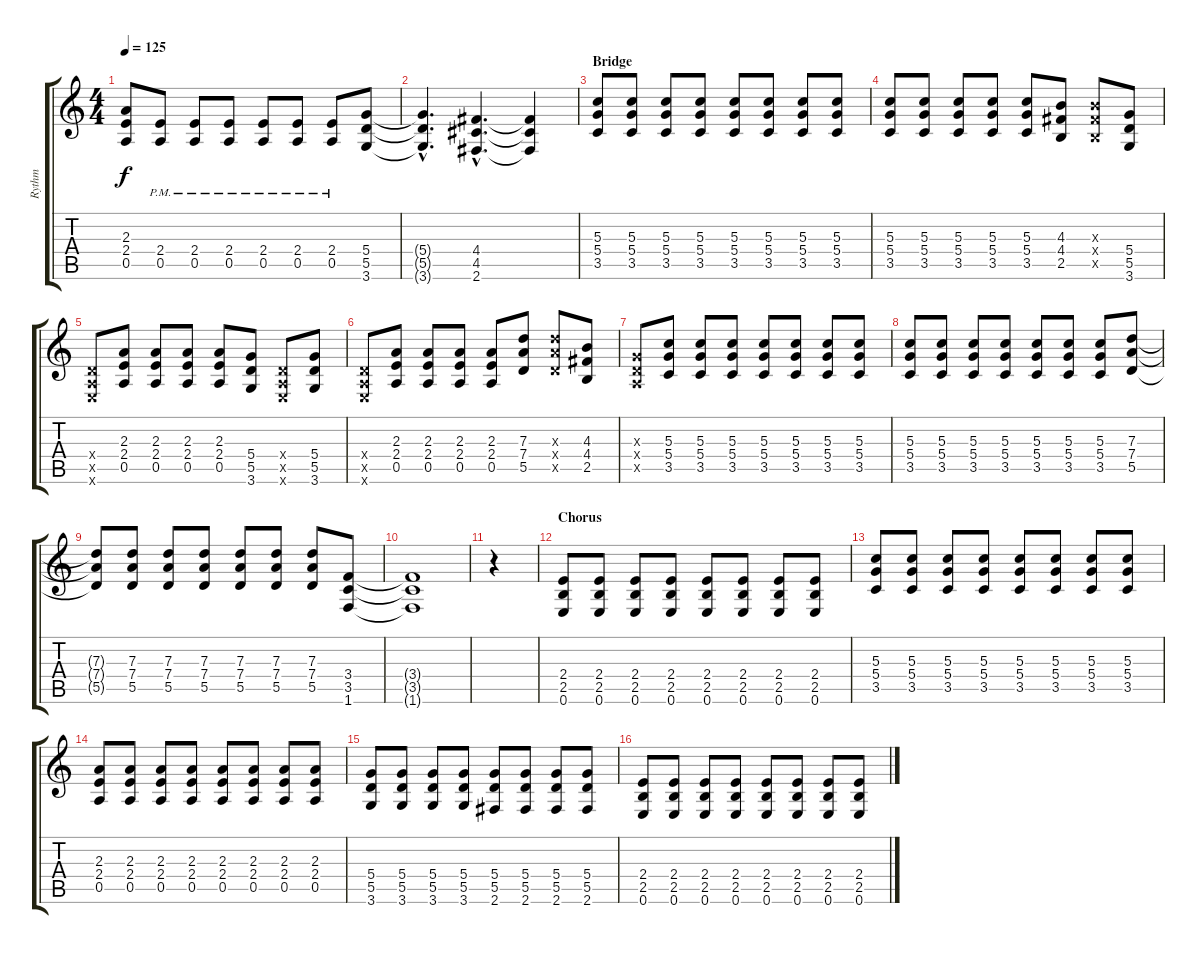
\track ("Rythm" "Rythm") {instrument distortionguitar}
\staff {score tabs}
\tuning (E4 B3 G3 D3 A2 E2) {hide}
\ts (4 4)
\tempo 125
\clef g2
\ks c
(2.3 2.4 0.5).8{dy f} (2.4{pm} 0.5{pm}).8 (2.4{pm} 0.5{pm}).8 (2.4{pm} 0.5{pm}).8 (2.4{pm} 0.5{pm}).8 (2.4{pm} 0.5{pm}).8 (2.4{pm} 0.5{pm}).8 (5.4 5.5 3.6).8 |
(5.4{hac t} 5.5{hac t} 3.6{hac t}).4{d} (4.4{hac} 4.5{hac} 2.6{hac}).4{d} (4.4{t} 4.5{t} 2.6{t}).4 |
\section ("" "Bridge")
(5.3 5.4 3.5).8 (5.3 5.4 3.5).8 (5.3 5.4 3.5).8 (5.3 5.4 3.5).8 (5.3 5.4 3.5).8 (5.3 5.4 3.5).8 (5.3 5.4 3.5).8 (5.3 5.4 3.5).8 |
(5.3 5.4 3.5).8 (5.3 5.4 3.5).8 (5.3 5.4 3.5).8 (5.3 5.4 3.5).8 (5.3 5.4 3.5).8 (4.3 4.4 2.5).8 (4.3{x} 4.4{x} 2.5{x}).8 (5.4 5.5 3.6).8 |
(0.4{x} 0.5{x} 0.6{x}).8 (2.3 2.4 0.5).8 (2.3 2.4 0.5).8 (2.3 2.4 0.5).8 (2.3 2.4 0.5).8 (5.4 5.5 3.6).8 (0.4{x} 0.5{x} 0.6{x}).8 (5.4 5.5 3.6).8 |
(0.4{x} 0.5{x} 0.6{x}).8 (2.3 2.4 0.5).8 (2.3 2.4 0.5).8 (2.3 2.4 0.5).8 (2.3 2.4 0.5).8 (7.3 7.4 5.5).8 (7.3{x} 7.4{x} 5.5{x}).8 (4.3 4.4 2.5).8 |
(0.3{x} 0.4{x} 0.5{x}).8 (5.3 5.4 3.5).8 (5.3 5.4 3.5).8 (5.3 5.4 3.5).8 (5.3 5.4 3.5).8 (5.3 5.4 3.5).8 (5.3 5.4 3.5).8 (5.3 5.4 3.5).8 |
(5.3 5.4 3.5).8 (5.3 5.4 3.5).8 (5.3 5.4 3.5).8 (5.3 5.4 3.5).8 (5.3 5.4 3.5).8 (5.3 5.4 3.5).8 (5.3 5.4 3.5).8 (7.3 7.4 5.5).8 |
(7.3{t} 7.4{t} 5.5{t}).8 (7.3 7.4 5.5).8 (7.3 7.4 5.5).8 (7.3 7.4 5.5).8 (7.3 7.4 5.5).8 (7.3 7.4 5.5).8 (7.3 7.4 5.5).8 (3.4 3.5 1.6).8 |
(3.4{t} 3.5{t} 1.6{t}).1 |
r.4 |
\section ("" "Chorus")
(2.4 2.5 0.6).8 (2.4 2.5 0.6).8 (2.4 2.5 0.6).8 (2.4 2.5 0.6).8 (2.4 2.5 0.6).8 (2.4 2.5 0.6).8 (2.4 2.5 0.6).8 (2.4 2.5 0.6).8 |
(5.3 5.4 3.5).8 (5.3 5.4 3.5).8 (5.3 5.4 3.5).8 (5.3 5.4 3.5).8 (5.3 5.4 3.5).8 (5.3 5.4 3.5).8 (5.3 5.4 3.5).8 (5.3 5.4 3.5).8 |
(2.3 2.4 0.5).8 (2.3 2.4 0.5).8 (2.3 2.4 0.5).8 (2.3 2.4 0.5).8 (2.3 2.4 0.5).8 (2.3 2.4 0.5).8 (2.3 2.4 0.5).8 (2.3 2.4 0.5).8 |
(5.4 5.5 3.6).8 (5.4 5.5 3.6).8 (5.4 5.5 3.6).8 (5.4 5.5 3.6).8 (5.4 5.5 2.6).8 (5.4 5.5 2.6).8 (5.4 5.5 2.6).8 (5.4 5.5 2.6).8 |
(2.4 2.5 0.6).8 (2.4 2.5 0.6).8 (2.4 2.5 0.6).8 (2.4 2.5 0.6).8 (2.4 2.5 0.6).8 (2.4 2.5 0.6).8 (2.4 2.5 0.6).8 (2.4 2.5 0.6).8
